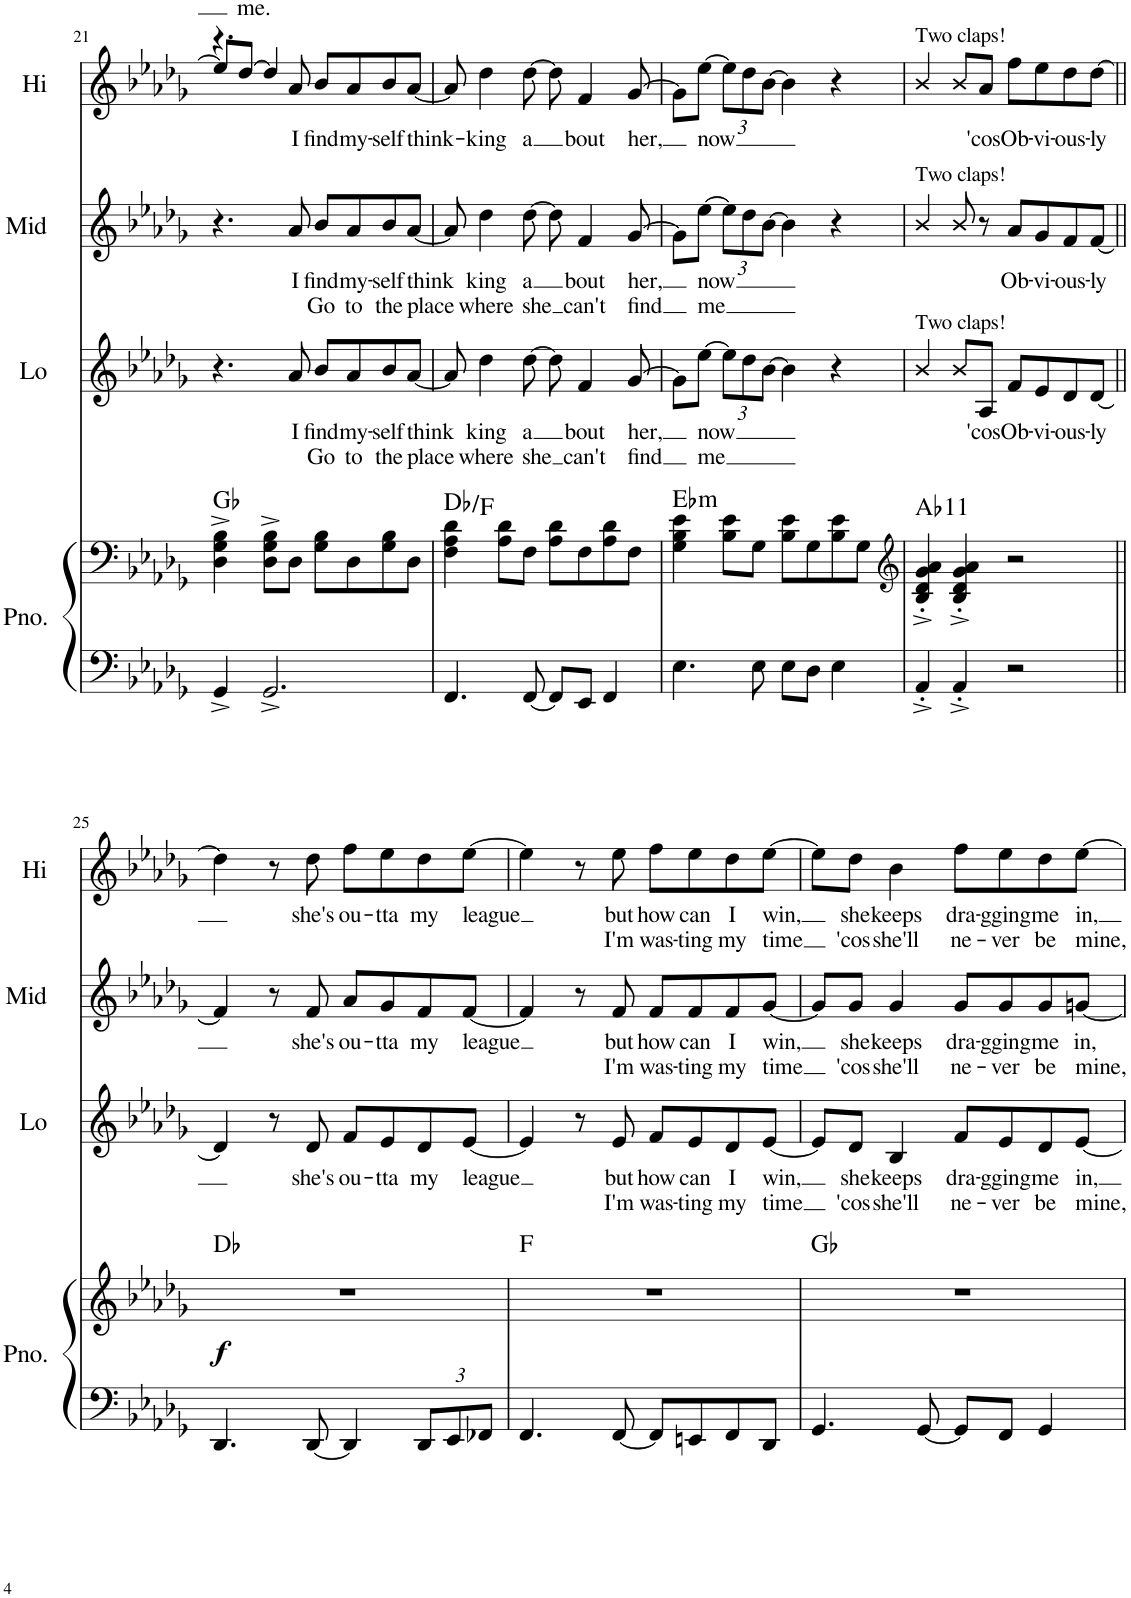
**kern	**kern	**dynam	**harte	**kern	**text	**text	**kern	**text	**text	**kern	**text	**text
*part4	*part4	*part4	*part4	*part3	*part3	*part3	*part2	*part2	*part2	*part1	*part1	*part1
*staff5	*staff4	*staff4/5	*	*staff3	*staff3	*staff3	*staff2	*staff2	*staff2	*staff1	*staff1	*staff1
*I"Piano	*	*	*	*I"Low voices	*	*	*I"Middle voices	*	*	*I"High voices	*	*
*I'Pno.	*	*	*	*I'Lo	*	*	*I'Mid	*	*	*I'Hi	*	*
!!LO:PB:g=z
*clefF4	*clefF4	*	*	*clefG2	*	*	*clefG2	*	*	*clefG2	*	*
*k[b-e-a-d-g-]	*k[b-e-a-d-g-]	*	*	*k[b-e-a-d-g-]	*	*	*k[b-e-a-d-g-]	*	*	*k[b-e-a-d-g-]	*	*
*M4/4	*M4/4	*	*	*M4/4	*	*	*M4/4	*	*	*M4/4	*	*
=21	=21	=21	=21	=21	=21	=21	=21	=21	=21	=21	=21	=21
*	*	*	*	*	*	*	*	*	*	*^	*	*
4GG-^/	4D-\^ 4G-\^ 4B-\^	.	Gb:maj	4.r	.	.	4.r	.	.	4.r	8ee-/L]	.	.
!	!	!	!	!	!	!	!	!	!	!	!	!LO:LY:a	!
.	.	.	.	.	.	.	.	.	.	.	[8dd-/J	me.	.
2.GG-^/	8D-\^ 8G-\^ 8B-\^L	.	.	.	.	.	.	.	.	.	4dd-/]	.	.
!	!	!	!	!	!LO:LY:b	!	!	!LO:LY:b	!	!	!	!LO:LY:b	!
.	8D-\J	.	.	8a-/	I	.	8a-/	I	.	8a-/	.	I	.
!	!	!	!	!	!LO:LY:b	!LO:LY:b	!	!LO:LY:b	!LO:LY:b	!	!	!LO:LY:b	!
.	8G-\ 8B-\L	.	.	8b-/L	find	Go	8b-/L	find	Go	8b-/L	2ryy	find	.
!	!	!	!	!	!LO:LY:b	!LO:LY:b	!	!LO:LY:b	!LO:LY:b	!	!	!LO:LY:b	!
.	8D-\	.	.	8a-/	my-	to	8a-/	my-	to	8a-/	.	my-	.
!	!	!	!	!	!LO:LY:b	!LO:LY:b	!	!LO:LY:b	!LO:LY:b	!	!	!LO:LY:b	!
.	8G-\ 8B-\	.	.	8b-/	-self	the	8b-/	-self	the	8b-/	.	-self	.
!	!	!	!	!	!LO:LY:b	!LO:LY:b	!	!LO:LY:b	!LO:LY:b	!	!	!LO:LY:b	!
.	8D-\J	.	.	[8a-/J	-think	place	[8a-/J	-think	place	[8a-/J	.	think-	.
*	*	*	*	*	*	*	*	*	*	*v	*v	*	*
=22	=22	=22	=22	=22	=22	=22	=22	=22	=22	=22	=22	=22
4.FF/	4F\ 4A-\ 4d-\	.	Db:maj/3	8a-/]	.	.	8a-/]	.	.	8a-/]	.	.
!	!	!	!	!	!LO:LY:b	!LO:LY:b	!	!LO:LY:b	!LO:LY:b	!	!LO:LY:b	!
.	.	.	.	4dd-\	king	where	4dd-\	king	where	4dd-\	-king	.
.	8A-\ 8d-\L	.	.	.	.	.	.	.	.	.	.	.
!	!	!	!	!	!LO:LY:b	!LO:LY:b	!	!LO:LY:b	!LO:LY:b	!	!LO:LY:b	!
[8FF/	8F\J	.	.	[8dd-\	-a	she	[8dd-\	-a	she	[8dd-\	-a	.
8FF/L]	8A-\ 8d-\L	.	.	8dd-\]	.	.	8dd-\]	.	.	8dd-\]	.	.
!	!	!	!	!	!LO:LY:b	!LO:LY:b	!	!LO:LY:b	!LO:LY:b	!	!LO:LY:b	!
8EE-/J	8F\	.	.	4f/	bout	can't	4f/	bout	can't	4f/	bout	.
4FF/	8A-\ 8d-\	.	.	.	.	.	.	.	.	.	.	.
!	!	!	!	!	!LO:LY:b	!LO:LY:b	!	!LO:LY:b	!LO:LY:b	!	!LO:LY:b	!
.	8F\J	.	.	[8g-/	her,	find	[8g-/	her,	find	[8g-/	her,	.
=23	=23	=23	=23	=23	=23	=23	=23	=23	=23	=23	=23	=23
!	!	!	!LO:H:kt=m	!	!	!	!	!	!	!	!	!
4.E-\	4G-\ 4B-\ 4e-\	.	Eb:min	8g-\L]	.	.	8g-\L]	.	.	8g-\L]	.	.
!	!	!	!	!	!LO:LY:b	!LO:LY:b	!	!LO:LY:b	!LO:LY:b	!	!LO:LY:b	!
.	.	.	.	[8ee-\J	now	me	[8ee-\J	now	me	[8ee-\J	now	.
*	*	*	*	*Xbrackettup	*	*	*Xbrackettup	*	*	*Xbrackettup	*	*
.	8B-\ 8e-\L	.	.	12ee-\L]	.	.	12ee-\L]	.	.	12ee-\L]	.	.
.	.	.	.	12dd-\	.	.	12dd-\	.	.	12dd-\	.	.
8E-\	8G-\J	.	.	.	.	.	.	.	.	.	.	.
.	.	.	.	[12b-\J	.	.	[12b-\J	.	.	[12b-\J	.	.
8E-\L	8B-\ 8e-\L	.	.	4b-\]	.	.	4b-\]	.	.	4b-\]	.	.
8D-\J	8G-\	.	.	.	.	.	.	.	.	.	.	.
4E-\	8B-\ 8e-\	.	.	4r	.	.	4r	.	.	4r	.	.
.	8G-\J	.	.	.	.	.	.	.	.	.	.	.
=24	=24	=24	=24	=24	=24	=24	=24	=24	=24	=24	=24	=24
*	*clefG2	*	*	*	*	*	*	*	*	*	*	*
!	!	!	!	!	!	!	!	!	!	!LO:TX:a:t=Two claps!	!	!
!	!	!	!	!	!	!	!LO:TX:a:t=Two claps!	!	!	!	!	!
!	!	!	!LO:H:kt=11	!LO:TX:a:t=Two claps!	!	!	!	!	!	!	!	!
4AA-'^/	4B-/'^ 4d-/'^ 4g-/'^ 4a-/'^	.	Ab:9(11)	4b-/	.	.	4b-/	.	.	4b-/	.	.
4AA-'^/	4B-/'^ 4d-/'^ 4g-/'^ 4a-/'^	.	.	8b-/L	.	.	8b-/	.	.	8b-/L	.	.
!	!	!	!	!	!LO:LY:b	!	!	!	!	!	!LO:LY:b	!
.	.	.	.	8A-/J	'cos	.	8r	.	.	8a-/J	'cos	.
!	!	!	!	!	!LO:LY:b	!	!	!LO:LY:b	!	!	!LO:LY:b	!
2r	2r	.	.	8f/L	Ob-	.	8a-/L	Ob-	.	8ff\L	Ob-	.
!	!	!	!	!	!LO:LY:b	!	!	!LO:LY:b	!	!	!LO:LY:b	!
.	.	.	.	8e-/	-vi-	.	8g-/	-vi-	.	8ee-\	-vi-	.
!	!	!	!	!	!LO:LY:b	!	!	!LO:LY:b	!	!	!LO:LY:b	!
.	.	.	.	8d-/	-ous-	.	8f/	-ous-	.	8dd-\	-ous-	.
!	!	!	!	!	!LO:LY:b	!	!	!LO:LY:b	!	!	!LO:LY:b	!
.	.	.	.	[8d-/J	-ly	.	[8f/J	-ly	.	[8dd-\J	-ly	.
!!LO:LB:g=z
=25||	=25||	=25||	=25||	=25||	=25||	=25||	=25||	=25||	=25||	=25||	=25||	=25||
!	!	!LO:DY:b	!	!	!	!	!	!	!	!	!	!
4.DD-/	1r	f	Db:maj	4d-/]	.	.	4f/]	.	.	4dd-\]	.	.
.	.	.	.	8r	.	.	8r	.	.	8r	.	.
!	!	!	!	!	!LO:LY:b	!	!	!LO:LY:b	!	!	!LO:LY:b	!
[8DD-/	.	.	.	8d-/	she's	.	8f/	she's	.	8dd-\	she's	.
!	!	!	!	!	!LO:LY:b	!	!	!LO:LY:b	!	!	!LO:LY:b	!
4DD-/]	.	.	.	8f/L	ou-	.	8a-/L	ou-	.	8ff\L	ou-	.
!	!	!	!	!	!LO:LY:b	!	!	!LO:LY:b	!	!	!LO:LY:b	!
.	.	.	.	8e-/	-tta	.	8g-/	-tta	.	8ee-\	-tta	.
*Xbrackettup	*	*	*	*	*	*	*	*	*	*	*	*
!	!	!	!	!	!LO:LY:b	!	!	!LO:LY:b	!	!	!LO:LY:b	!
12DD-/L	.	.	.	8d-/	my	.	8f/	my	.	8dd-\	my	.
12EE-/	.	.	.	.	.	.	.	.	.	.	.	.
!	!	!	!	!	!LO:LY:b	!	!	!LO:LY:b	!	!	!LO:LY:b	!
.	.	.	.	[8e-/J	league	.	[8f/J	league	.	[8ee-\J	league	.
12FF-X/J	.	.	.	.	.	.	.	.	.	.	.	.
=26	=26	=26	=26	=26	=26	=26	=26	=26	=26	=26	=26	=26
4.FF/	1r	.	F:maj	4e-/]	.	.	4f/]	.	.	4ee-\]	.	.
.	.	.	.	8r	.	.	8r	.	.	8r	.	.
!	!	!	!	!	!LO:LY:b	!LO:LY:b	!	!LO:LY:b	!LO:LY:b	!	!LO:LY:b	!LO:LY:b
[8FF/	.	.	.	8e-/	but	I'm	8f/	but	I'm	8ee-\	but	I'm
!	!	!	!	!	!LO:LY:b	!LO:LY:b	!	!LO:LY:b	!LO:LY:b	!	!LO:LY:b	!LO:LY:b
8FF/L]	.	.	.	8f/L	how	was-	8f/L	how	was-	8ff\L	how	was-
!	!	!	!	!	!LO:LY:b	!LO:LY:b	!	!LO:LY:b	!LO:LY:b	!	!LO:LY:b	!LO:LY:b
8EEn/	.	.	.	8e-/	can	-ting	8f/	can	-ting	8ee-\	can	-ting
!	!	!	!	!	!LO:LY:b	!LO:LY:b	!	!LO:LY:b	!LO:LY:b	!	!LO:LY:b	!LO:LY:b
8FF/	.	.	.	8d-/	I	my	8f/	I	my	8dd-\	I	my
!	!	!	!	!	!LO:LY:b	!LO:LY:b	!	!LO:LY:b	!LO:LY:b	!	!LO:LY:b	!LO:LY:b
8DD-/J	.	.	.	[8e-/J	win,	time	[8g-/J	win,	time	[8ee-\J	win,	time
=27	=27	=27	=27	=27	=27	=27	=27	=27	=27	=27	=27	=27
4.GG-/	1r	.	Gb:maj	8e-/L]	.	.	8g-/L]	.	.	8ee-\L]	.	.
!	!	!	!	!	!LO:LY:b	!LO:LY:b	!	!LO:LY:b	!LO:LY:b	!	!LO:LY:b	!LO:LY:b
.	.	.	.	8d-/J	she	'cos	8g-/J	she	'cos	8dd-\J	she	'cos
!	!	!	!	!	!LO:LY:b	!LO:LY:b	!	!LO:LY:b	!LO:LY:b	!	!LO:LY:b	!LO:LY:b
.	.	.	.	4B-/	keeps	she'll	4g-/	keeps	she'll	4b-\	keeps	she'll
[8GG-/	.	.	.	.	.	.	.	.	.	.	.	.
!	!	!	!	!	!LO:LY:b	!LO:LY:b	!	!LO:LY:b	!LO:LY:b	!	!LO:LY:b	!LO:LY:b
8GG-/L]	.	.	.	8f/L	dra-	ne-	8g-/L	dra-	ne-	8ff\L	dra-	ne-
!	!	!	!	!	!LO:LY:b	!LO:LY:b	!	!LO:LY:b	!LO:LY:b	!	!LO:LY:b	!LO:LY:b
8FF/J	.	.	.	8e-/	-gging	-ver	8g-/	-gging	-ver	8ee-\	-gging	-ver
!	!	!	!	!	!LO:LY:b	!LO:LY:b	!	!LO:LY:b	!LO:LY:b	!	!LO:LY:b	!LO:LY:b
4GG-/	.	.	.	8d-/	me	be	8g-/	me	be	8dd-\	me	be
!	!	!	!	!	!LO:LY:b	!LO:LY:b	!	!LO:LY:b	!LO:LY:b	!	!LO:LY:b	!LO:LY:b
.	.	.	.	[8e-/J	in,	mine,	[8gn/J	in,	mine,	[8ee-\J	in,	mine,
=	=	=	=	=	=	=	=	=	=	=	=	=
*-	*-	*-	*-	*-	*-	*-	*-	*-	*-	*-	*-	*-
